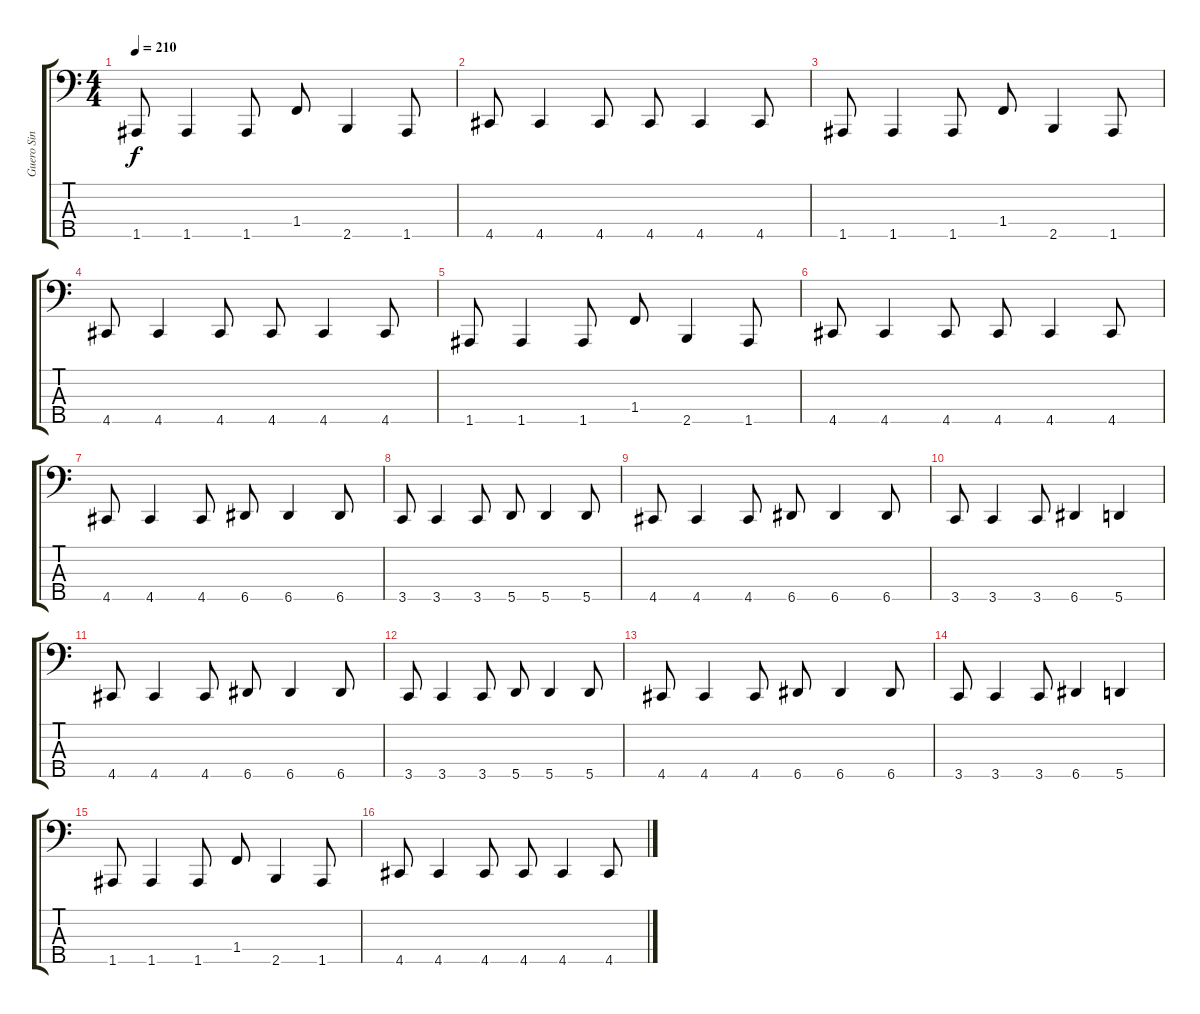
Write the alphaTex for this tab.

\track ("Guero Sin Fe" "Guero Sin ") {instrument electricbasspick}
\staff {score tabs}
\tuning (G2 D2 A1 E1 A0) {hide}
\ts (4 4)
\tempo 210
\clef f4
\ks c
1.5.8{dy f} 1.5.4 1.5.8 1.4.8 2.5.4 1.5.8 |
4.5.8 4.5.4 4.5.8 4.5.8 4.5.4 4.5.8 |
1.5.8 1.5.4 1.5.8 1.4.8 2.5.4 1.5.8 |
4.5.8 4.5.4 4.5.8 4.5.8 4.5.4 4.5.8 |
1.5.8 1.5.4 1.5.8 1.4.8 2.5.4 1.5.8 |
4.5.8 4.5.4 4.5.8 4.5.8 4.5.4 4.5.8 |
4.5.8 4.5.4 4.5.8 6.5.8 6.5.4 6.5.8 |
3.5.8 3.5.4 3.5.8 5.5.8 5.5.4 5.5.8 |
4.5.8 4.5.4 4.5.8 6.5.8 6.5.4 6.5.8 |
3.5.8 3.5.4 3.5.8 6.5.4 5.5.4 |
4.5.8 4.5.4 4.5.8 6.5.8 6.5.4 6.5.8 |
3.5.8 3.5.4 3.5.8 5.5.8 5.5.4 5.5.8 |
4.5.8 4.5.4 4.5.8 6.5.8 6.5.4 6.5.8 |
3.5.8 3.5.4 3.5.8 6.5.4 5.5.4 |
1.5.8 1.5.4 1.5.8 1.4.8 2.5.4 1.5.8 |
4.5.8 4.5.4 4.5.8 4.5.8 4.5.4 4.5.8
